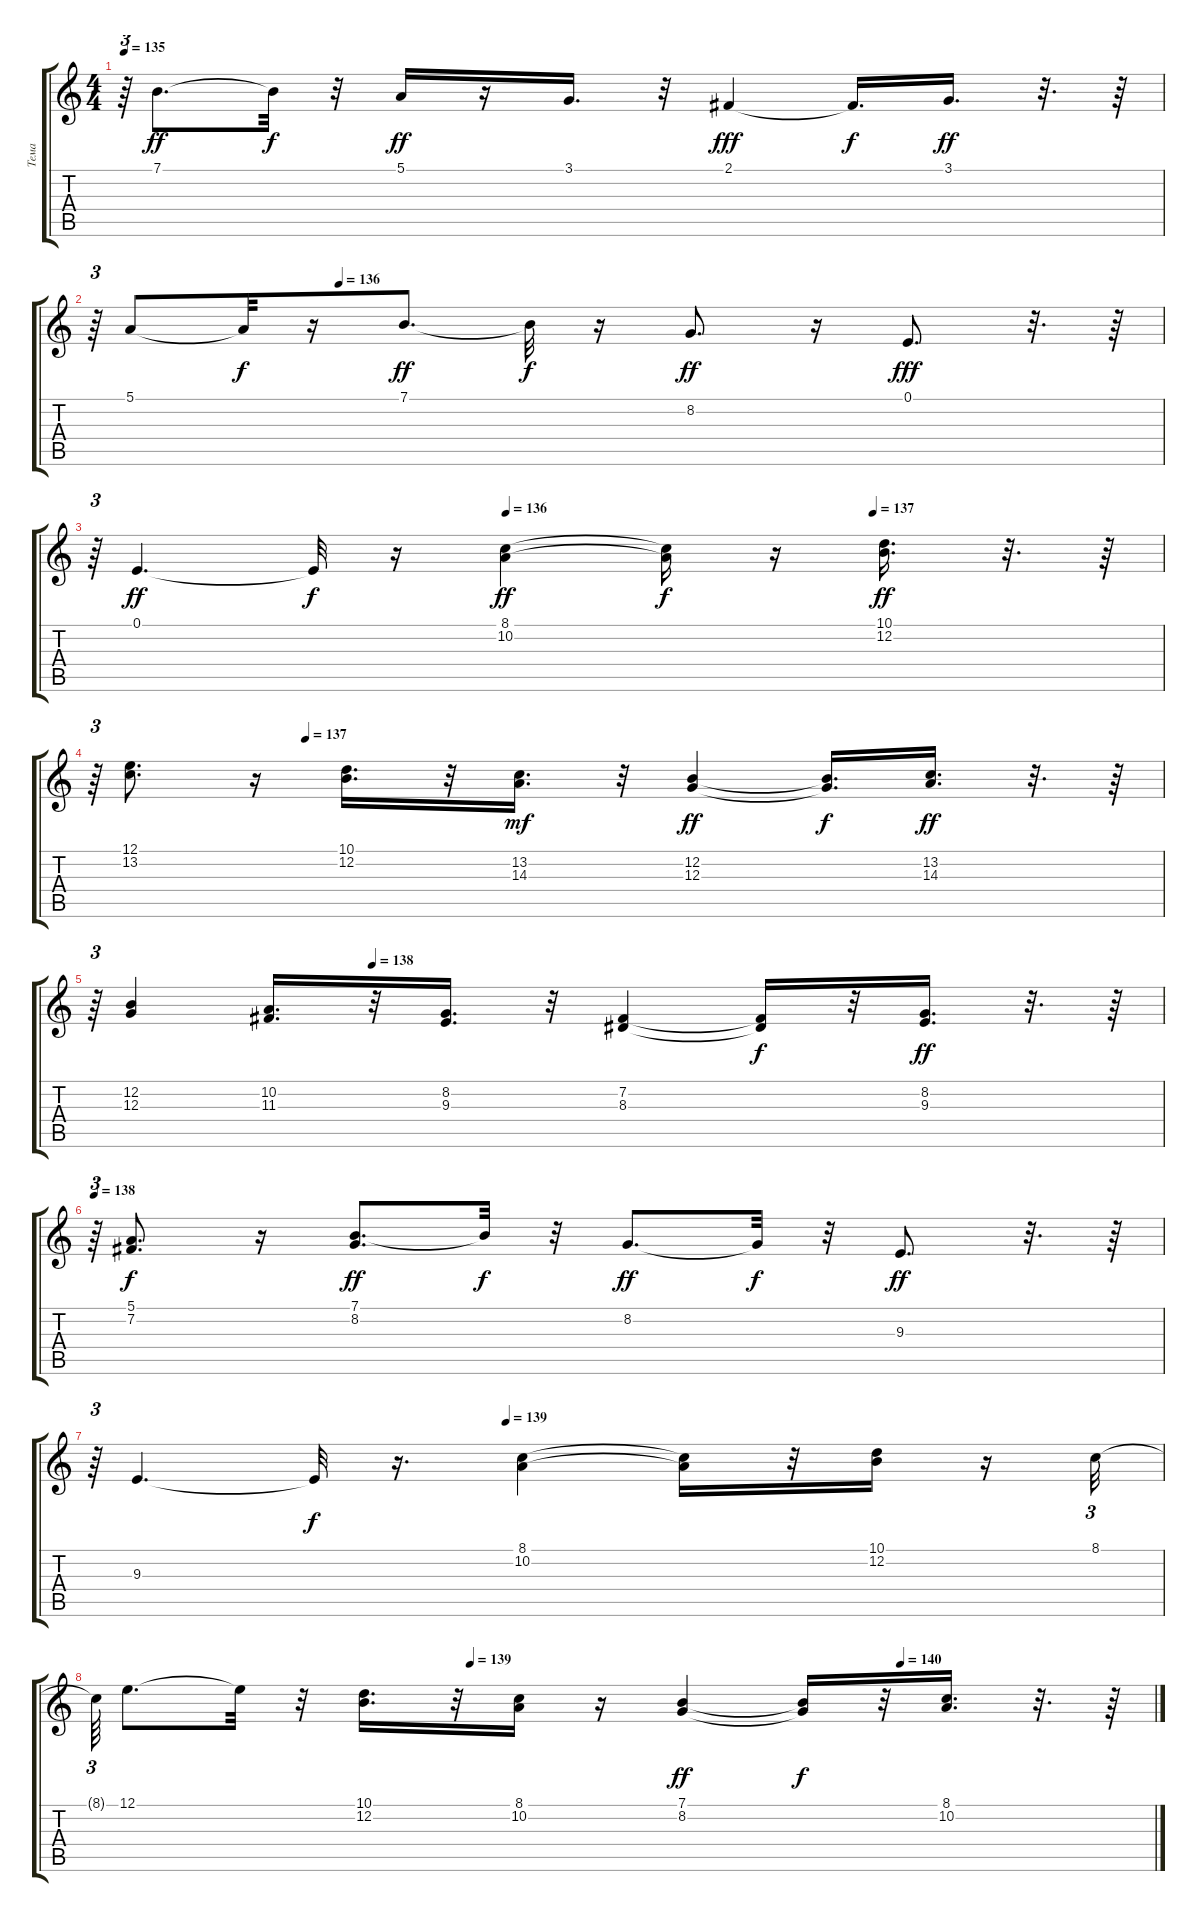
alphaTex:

\track ("Тема" "Тема") {instrument clarinet}
\staff {score tabs}
\tuning (E4 B3 G3 D3 A2 E2) {hide}
\ts (4 4)
\tempo 135
\clef g2
\ks c
r.64{tu (3 2) dy f} 7.1.8{d dy ff} 7.1{t}.32{dy f} r.32 5.1.16{dy ff} r.16 3.1.16{d} r.32 2.1.4{dy fff} 2.1{t}.16{d dy f} 3.1.16{d dy ff} r.32{d} r.64 |
\tempo (136 0.22916666666666666)
r.64{tu (3 2)} 5.1.8 5.1{t}.32{dy f} r.16 7.1.8{d dy ff} 7.1{t}.32{dy f} r.16 8.2.8{d dy ff} r.16 0.1.8{d dy fff} r.32{d} r.64 |
\tempo (136 0.3854166666666667)
\tempo (137 0.7291666666666666)
r.64{tu (3 2)} 0.1.4{d dy ff} 0.1{t}.32{dy f} r.16 (8.1 10.2).4{dy ff} (8.1{t} 10.2{t}).16{dy f} r.16 (10.1 12.2).16{d dy ff} r.32{d} r.64 |
\tempo (137 0.19791666666666666)
r.64{tu (3 2)} (12.1 13.2).8{d} r.16 (10.1 12.2).16{d} r.32 (13.2 14.3).16{d dy mf} r.32 (12.2 12.3).4{dy ff} (12.2{t} 12.3{t}).16{d dy f} (13.2 14.3).16{d dy ff} r.32{d} r.64 |
\tempo (138 0.2604166666666667)
r.64{tu (3 2)} (12.2 12.3).4 (10.2 11.3).16{d} r.32 (8.2 9.3).16{d} r.32 (7.2 8.3).4 (7.2{t} 8.3{t}).16{dy f} r.32 (8.2 9.3).16{d dy ff} r.32{d} r.64 |
\tempo 138
r.64{tu (3 2)} (5.1 7.2).8{d dy f} r.16 (7.1 8.2).8{d dy ff} 7.1{t}.32{dy f} r.32 8.2.8{d dy ff} 8.2{t}.32{dy f} r.32 9.3.8{d dy ff} r.32{d} r.64 |
\tempo (139 0.3854166666666667)
r.64{tu (3 2)} 9.3.4{d} 9.3{t}.32{dy f} r.16{d} (8.1 10.2).4 (8.1{t} 10.2{t}).16 r.32 (10.1 12.2).16 r.16 8.1.32{tu (3 2)} |
\tempo (139 0.3541666666666667)
\tempo (140 0.7604166666666666)
8.1{t}.64{tu (3 2)} 12.1.8{d} 12.1{t}.32 r.32 (10.1 12.2).16{d} r.32 (8.1 10.2).16 r.16 (7.1 8.2).4{dy ff} (7.1{t} 8.2{t}).16{dy f} r.32 (8.1 10.2).16{d} r.32{d} r.64
